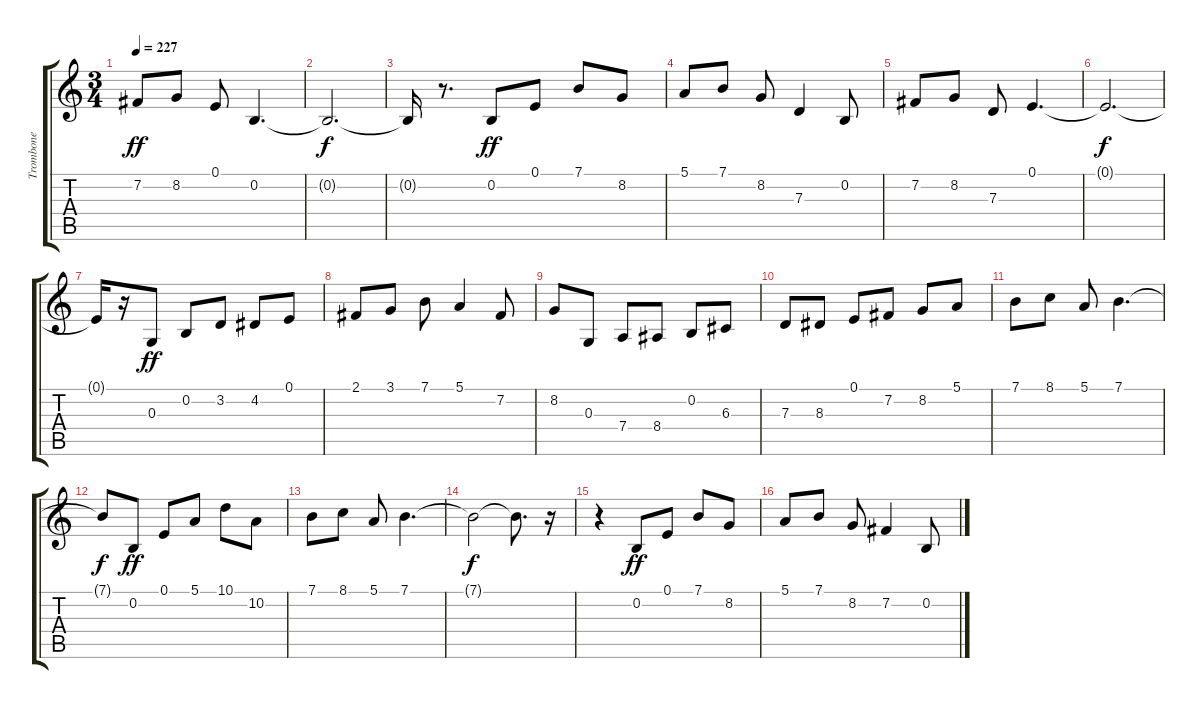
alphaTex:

\track ("Trombone" "Trombone") {instrument trombone}
\staff {score tabs}
\tuning (E4 B3 G3 D3 A2 E2) {hide}
\ts (3 4)
\tempo 227
\clef g2
\ks c
7.2.8{dy ff} 8.2.8 0.1.8 0.2.4{d} |
0.2{t}.2{d dy f} |
0.2{t}.16 r.8{d} 0.2.8{dy ff} 0.1.8 7.1.8 8.2.8 |
5.1.8 7.1.8 8.2.8 7.3.4 0.2.8 |
7.2.8 8.2.8 7.3.8 0.1.4{d} |
0.1{t}.2{d dy f} |
0.1{t}.16 r.16 0.3.8{dy ff} 0.2.8 3.2.8 4.2.8 0.1.8 |
2.1.8 3.1.8 7.1.8 5.1.4 7.2.8 |
8.2.8 0.3.8 7.4.8 8.4.8 0.2.8 6.3.8 |
7.3.8 8.3.8 0.1.8 7.2.8 8.2.8 5.1.8 |
7.1.8 8.1.8 5.1.8 7.1.4{d} |
7.1{t}.8{dy f} 0.2.8{dy ff} 0.1.8 5.1.8 10.1.8 10.2.8 |
7.1.8 8.1.8 5.1.8 7.1.4{d} |
7.1{t}.2{dy f} 7.1{t}.8{d} r.16 |
r.4 0.2.8{dy ff} 0.1.8 7.1.8 8.2.8 |
5.1.8 7.1.8 8.2.8 7.2.4 0.2.8
